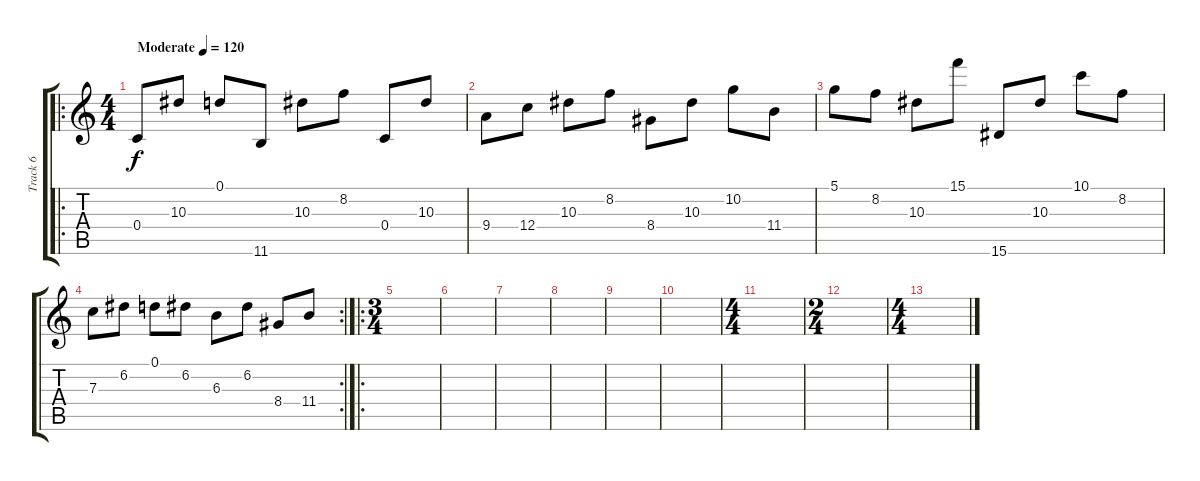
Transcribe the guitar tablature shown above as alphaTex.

\track ("Track 6" "Track 6") {instrument distortionguitar}
\staff {score tabs}
\tuning (D4 A3 F3 C3 G2 C2) {hide}
\ro
\ts (4 4)
\tempo (120 "Moderate")
\clef g2
\ks c
0.4.8{dy f instrument distortionguitar} 10.3.8 0.1.8 11.6.8 10.3.8 8.2.8 0.4.8 10.3.8 |
9.4.8 12.4.8 10.3.8 8.2.8 8.4.8 10.3.8 10.2.8 11.4.8 |
5.1.8 8.2.8 10.3.8 15.1.8 15.6.8 10.3.8 10.1.8 8.2.8 |
\rc 2
7.3.8 6.2.8 0.1.8 6.2.8 6.3.8 6.2.8 8.4.8 11.4.8 |
\ro
\ts (3 4)
|
|
|
|
|
|
\ts (4 4)
|
\ts (2 4)
|
\ts (4 4)
